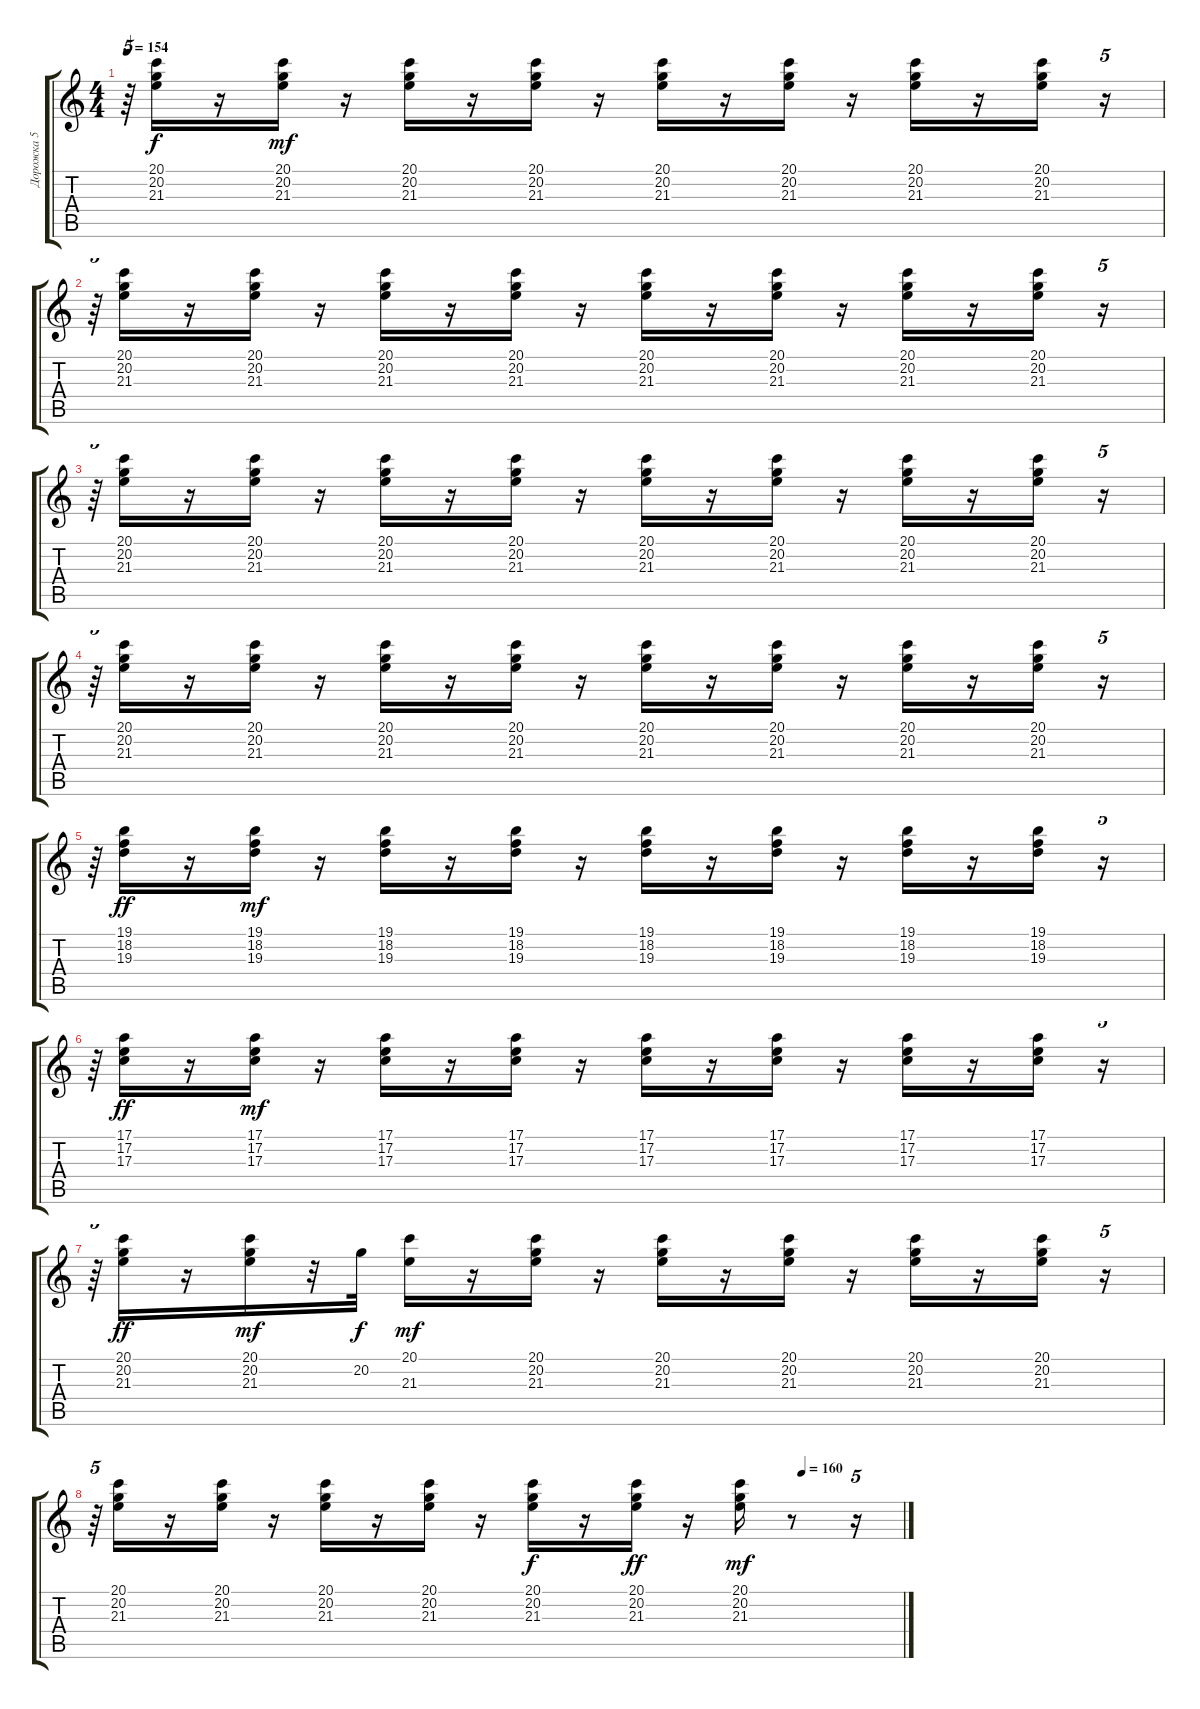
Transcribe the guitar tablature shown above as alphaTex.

\track ("Дорожка 5" "Дорожка 5") {instrument acousticgrandpiano}
\staff {score tabs}
\tuning (E4 B3 G3 D3 A2 E2) {hide}
\ts (4 4)
\tempo 154
\clef g2
\ks c
r.64{tu (5 4) dy mf} (20.1 20.2 21.3).16{dy f} r.16 (20.1 20.2 21.3).16{dy mf} r.16 (20.1 20.2 21.3).16 r.16 (20.1 20.2 21.3).16 r.16 (20.1 20.2 21.3).16 r.16 (20.1 20.2 21.3).16 r.16 (20.1 20.2 21.3).16 r.16 (20.1 20.2 21.3).16 r.16{tu (5 4)} |
r.64{tu (5 4)} (20.1 20.2 21.3).16 r.16 (20.1 20.2 21.3).16 r.16 (20.1 20.2 21.3).16 r.16 (20.1 20.2 21.3).16 r.16 (20.1 20.2 21.3).16 r.16 (20.1 20.2 21.3).16 r.16 (20.1 20.2 21.3).16 r.16 (20.1 20.2 21.3).16 r.16{tu (5 4)} |
r.64{tu (5 4)} (20.1 20.2 21.3).16 r.16 (20.1 20.2 21.3).16 r.16 (20.1 20.2 21.3).16 r.16 (20.1 20.2 21.3).16 r.16 (20.1 20.2 21.3).16 r.16 (20.1 20.2 21.3).16 r.16 (20.1 20.2 21.3).16 r.16 (20.1 20.2 21.3).16 r.16{tu (5 4)} |
r.64{tu (5 4)} (20.1 20.2 21.3).16 r.16 (20.1 20.2 21.3).16 r.16 (20.1 20.2 21.3).16 r.16 (20.1 20.2 21.3).16 r.16 (20.1 20.2 21.3).16 r.16 (20.1 20.2 21.3).16 r.16 (20.1 20.2 21.3).16 r.16 (20.1 20.2 21.3).16 r.16{tu (5 4)} |
r.64{tu (5 4)} (19.1 18.2 19.3).16{dy ff} r.16 (19.1 18.2 19.3).16{dy mf} r.16 (19.1 18.2 19.3).16 r.16 (19.1 18.2 19.3).16 r.16 (19.1 18.2 19.3).16 r.16 (19.1 18.2 19.3).16 r.16 (19.1 18.2 19.3).16 r.16 (19.1 18.2 19.3).16 r.16{tu (5 4)} |
r.64{tu (5 4)} (17.1 17.2 17.3).16{dy ff} r.16 (17.1 17.2 17.3).16{dy mf} r.16 (17.1 17.2 17.3).16 r.16 (17.1 17.2 17.3).16 r.16 (17.1 17.2 17.3).16 r.16 (17.1 17.2 17.3).16 r.16 (17.1 17.2 17.3).16 r.16 (17.1 17.2 17.3).16 r.16{tu (5 4)} |
r.64{tu (5 4)} (20.1 20.2 21.3).16{dy ff} r.16 (20.1 20.2 21.3).16{dy mf} r.32 20.2.32{dy f} (20.1 21.3).16{dy mf} r.16 (20.1 20.2 21.3).16 r.16 (20.1 20.2 21.3).16 r.16 (20.1 20.2 21.3).16 r.16 (20.1 20.2 21.3).16 r.16 (20.1 20.2 21.3).16 r.16{tu (5 4)} |
\tempo (160 0.875)
r.64{tu (5 4)} (20.1 20.2 21.3).16 r.16 (20.1 20.2 21.3).16 r.16 (20.1 20.2 21.3).16 r.16 (20.1 20.2 21.3).16 r.16 (20.1 20.2 21.3).16{dy f} r.16 (20.1 20.2 21.3).16{dy ff} r.16 (20.1 20.2 21.3).16{dy mf} r.8 r.16{tu (5 4)}
